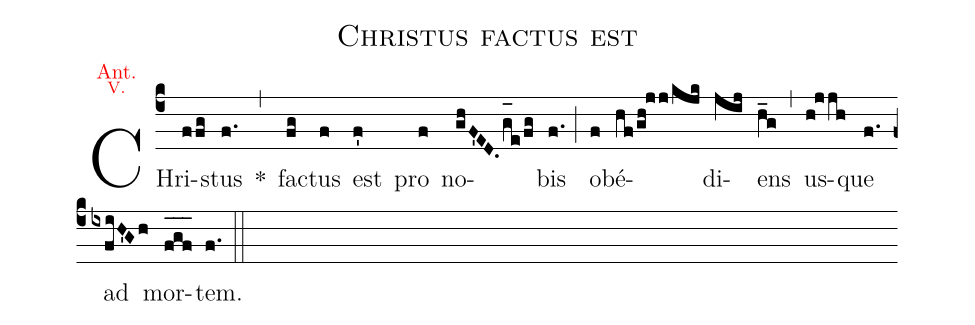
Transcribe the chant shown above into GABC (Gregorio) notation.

name:Christus factus est;
office-part:Antiphona;
annotation: {\color{red}\footnotesize Ant.};
annotation: {\color{red}\scriptsize V.};
%%
(c4) CHri(ffg)stus(f.) *(,) fa(fg)ctus(f) est(f') pro(f) no(ghF'ED.g_[oh:h]e/fg)bis(f.) (;) ob(f)é(hf/gh!jj/kjk)di(jij)ens(h_g) (,) us(h!jjh)que(f.) ad(ixfiH'Gh) mor(f_[oh:h]g_[oh:h]f_[oh:h])tem.(f.) (::)
